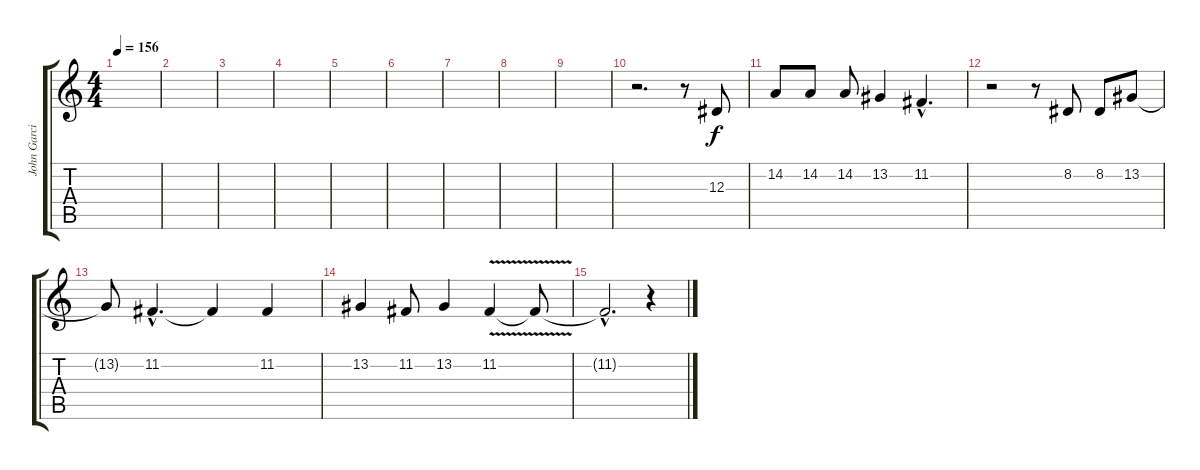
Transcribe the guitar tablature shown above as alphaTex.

\track ("John Garcia (Vocals)" "John Garci") {instrument flute}
\staff {score tabs}
\tuning (C4 G3 Eb3 Bb2 F2 C2) {hide}
\ts (4 4)
\tempo 156
\clef g2
\ks c
|
|
|
|
|
|
|
|
|
r.2{d} r.8 12.3.8 |
14.2.8 14.2.8 14.2.8 13.2.4 11.2{hac}.4{d} |
r.2 r.8 8.2.8 8.2.8 13.2.8 |
13.2{t}.8 11.2{hac}.4{d} 11.2{t}.4 11.2.4 |
13.2.4 11.2.8 13.2.4 11.2{v}.4 11.2{t}.8 |
11.2{hac t}.2{d} r.4
